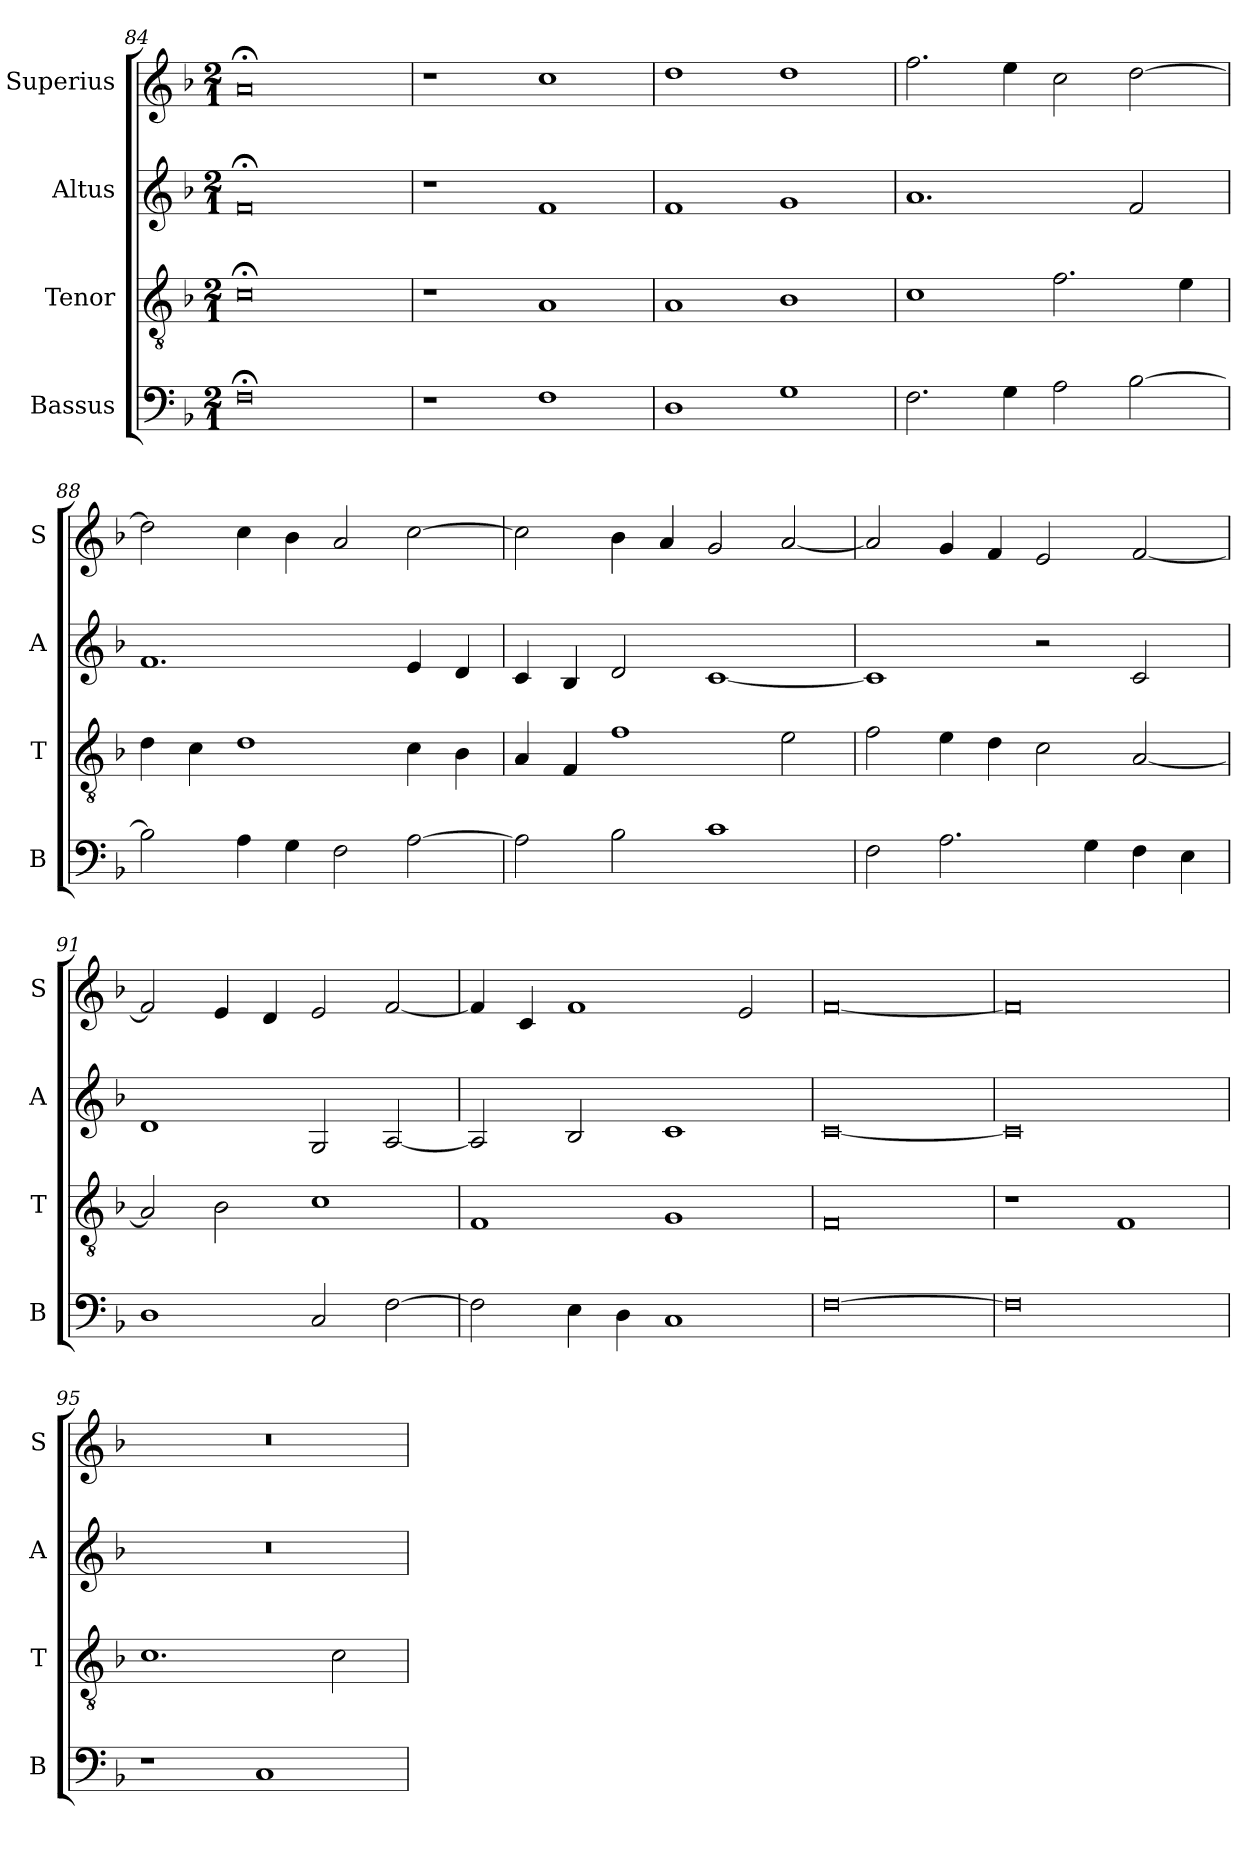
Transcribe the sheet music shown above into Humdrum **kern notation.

**kern	**kern	**kern	**kern
*part4	*part3	*part2	*part1
*staff4	*staff3	*staff2	*staff1
*I"Bassus	*I"Tenor	*I"Altus	*I"Superius
*I'B	*I'T	*I'A	*I'S
*clefF4	*clefGv2	*clefG2	*clefG2
*k[b-]	*k[b-]	*k[b-]	*k[b-]
*F:	*F:	*F:	*F:
*M2/1	*M2/1	*M2/1	*M2/1
=84	=84	=84	=84
0F;<	0c;<	0f;<	0a;<
=85	=85	=85	=85
1r	1r	1r	1r
1F	1A	1f	1cc
=86	=86	=86	=86
1D	1A	1f	1dd
1G	1B-	1g	1dd
=87	=87	=87	=87
2.F	1c	1.a	2.ff
4G	.	.	4ee
2A	2.f	.	2cc
[2B-	.	2f	[2dd
.	4e	.	.
=88	=88	=88	=88
2B-]	4d	1.f	2dd]
.	4c	.	.
4A	1d	.	4cc
4G	.	.	4b-
2F	.	.	2a
[2A	4c	4e	[2cc
.	4B-	4d	.
=89	=89	=89	=89
2A]	4A	4c	2cc]
.	4F	4B-	.
2B-	1f	2d	4b-
.	.	.	4a
1c	.	[1c	2g
.	2e	.	[2a
=90	=90	=90	=90
2F	2f	1c]	2a]
2.A	4e	.	4g
.	4d	.	4f
.	2c	2r	2e
4G	.	.	.
4F	[2A	2c	[2f
4E	.	.	.
=91	=91	=91	=91
1D	2A]	1d	2f]
.	2B-	.	4e
.	.	.	4d
2C	1c	2G	2e
[2F	.	[2A	[2f
=92	=92	=92	=92
2F]	1F	2A]	4f]
.	.	.	4c
4E	.	2B-	1f
4D	.	.	.
1C	1G	1c	.
.	.	.	2e
=93	=93	=93	=93
[0F	0F	[0c	[0f
=94	=94	=94	=94
0F]	1r	0c]	0f]
.	1F	.	.
=95	=95	=95	=95
1r	1.c	0r	0r
1C	.	.	.
.	2c	.	.
=	=	=	=
*-	*-	*-	*-
